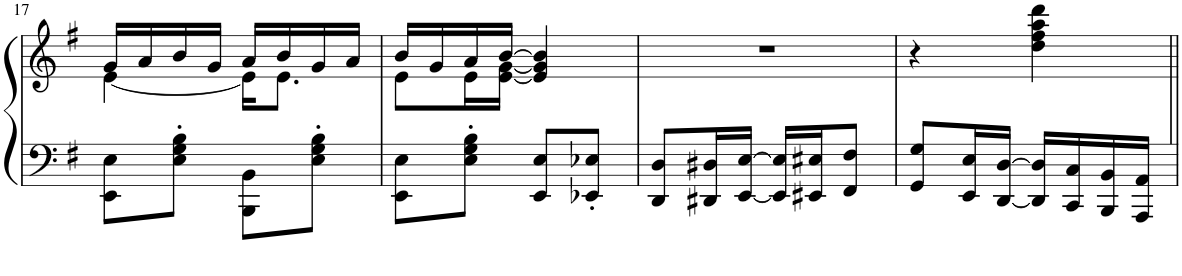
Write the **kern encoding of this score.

**kern	**kern
*part1	*part1
*staff2	*staff1
*I"Piano	*
*I'Pno.	*
!!LO:PB:g=z
*clefF4	*clefG2
*k[f#]	*k[f#]
*G:	*G:
*M2/4	*M2/4
=17	=17
*	*^
8EE\ 8E\L	16g/LL	[4e\
.	16a/	.
8E\' 8G\' 8B\'J	16b/	.
.	16g/JJ	.
8BBB\ 8BB\L	16a/LL	16e\KL]
.	16b/	8.e\J
8E\' 8G\' 8B\'J	16g/	.
.	16a/JJ	.
=18	=18	=18
8EE\ 8E\L	16b/LL	8e\L
.	16g/	.
8E\' 8G\' 8B\'J	16a/	16e\L
.	[16b/JJ	[16e\ [16g\JJ
8EE/ 8E/L	4e/] 4g/] 4b/]	4ryy
8EE-X/' 8E-X/'J	.	.
*	*v	*v
=19	=19
8DD/ 8D/L	2r
16DD#X/ 16D#X/L	.
[16EE/ [16E/JJ	.
16EE/] 16E/]LL	.
16EE#X/ 16E#X/J	.
8FF#/ 8F#/J	.
=20	=20
8GG/ 8G/L	4r
16EE/ 16E/L	.
[16DD/ [16D/JJ	.
16DD/] 16D/]LL	4dd\ 4ff#\ 4aa\ 4ddd\
16CC/ 16C/	.
16BBB/ 16BB/	.
16AAA/ 16AA/JJ	.
=||	=||
*-	*-
